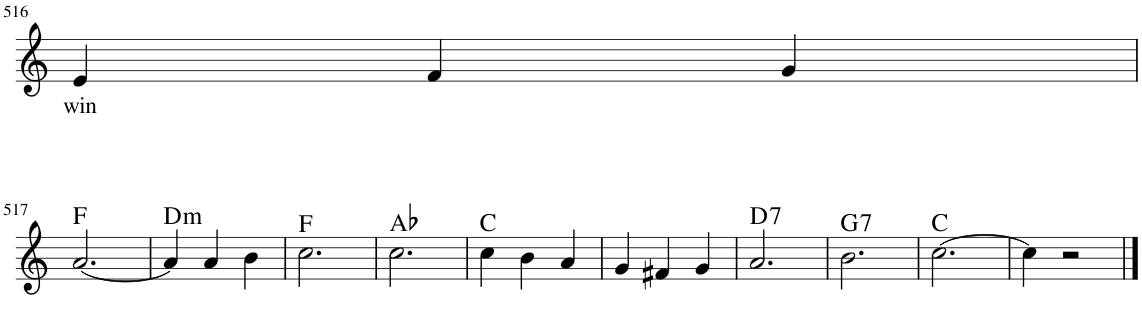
**kern	**text	**harte
*part1	*part1	*part1
*staff1	*staff1	*
*I"Electric Piano	*	*
*I'E.Pno	*	*
!!LO:PB:g=z
*clefG2	*	*
*k[]	*	*
*M3/4	*	*
=516	=516	=516
!	!LO:LY:b	!
4e/	win	.
4f/	.	.
4g/	.	.
!!LO:LB:g=z
=517	=517	=517
[2.a/	.	F:maj
=518	=518	=518
!	!	!LO:H:kt=m
4a/]	.	D:min
4a/	.	.
4b\	.	.
=519	=519	=519
2.cc\	.	F:maj
=520	=520	=520
2.cc\	.	Ab:maj
=521	=521	=521
4cc\	.	C:maj
4b\	.	.
4a/	.	.
=522	=522	=522
4g/	.	.
4f#X/	.	.
4g/	.	.
=523	=523	=523
!	!	!LO:H:kt=7
2.a/	.	D:7
=524	=524	=524
!	!	!LO:H:kt=7
2.b\	.	G:7
=525	=525	=525
[2.cc\	.	C:maj
=526	=526	=526
4cc\]	.	.
2r	.	.
==	==	==
*-	*-	*-
